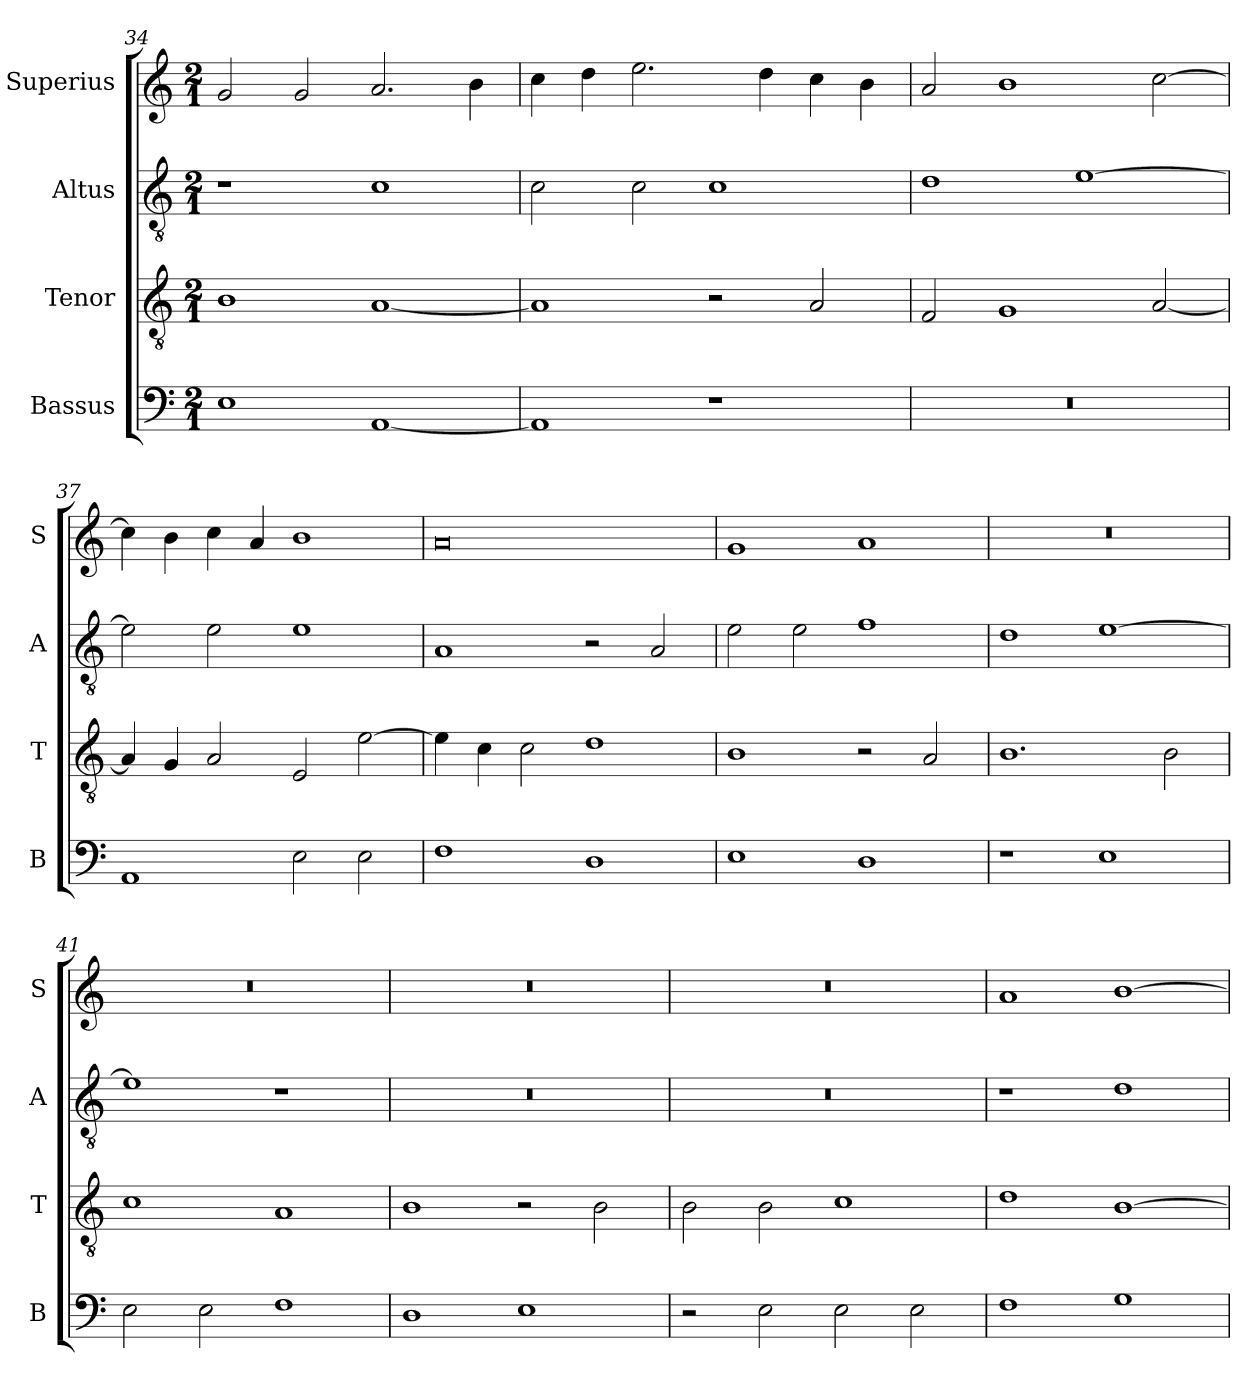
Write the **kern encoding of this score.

**kern	**kern	**kern	**kern
*part4	*part3	*part2	*part1
*staff4	*staff3	*staff2	*staff1
*I"Bassus	*I"Tenor	*I"Altus	*I"Superius
*I'B	*I'T	*I'A	*I'S
*clefF4	*clefGv2	*clefGv2	*clefG2
*k[]	*k[]	*k[]	*k[]
*M2/1	*M2/1	*M2/1	*M2/1
=34	=34	=34	=34
1E	1B	1r	2g/
.	.	.	2g/
[1AA	[1A	1c	2.a/
.	.	.	4b\
=35	=35	=35	=35
1AA]	1A]	2c\	4cc\
.	.	.	4dd\
.	.	2c\	2.ee\
1r	2r	1c	.
.	.	.	4dd\
.	2A/	.	4cc\
.	.	.	4b\
=36	=36	=36	=36
0r	2F/	1d	2a/
.	1G	.	1b
.	.	[1e	.
.	[2A/	.	[2cc\
=37	=37	=37	=37
1AA	4A/]	2e\]	4cc\]
.	4G/	.	4b\
.	2A/	2e\	4cc\
.	.	.	4a/
2E\	2E/	1e	1b
2E\	[2e\	.	.
=38	=38	=38	=38
1F	4e\]	1A	0a
.	4c\	.	.
.	2c\	.	.
1D	1d	2r	.
.	.	2A/	.
=39	=39	=39	=39
1E	1B	2e\	1g
.	.	2e\	.
1D	2r	1f	1a
.	2A/	.	.
=40	=40	=40	=40
1r	1.B	1d	0r
1E	.	[1e	.
.	2B\	.	.
=41	=41	=41	=41
2E\	1c	1e]	0r
2E\	.	.	.
1F	1A	1r	.
=42	=42	=42	=42
1D	1B	0r	0r
1E	2r	.	.
.	2B\	.	.
=43	=43	=43	=43
2r	2B\	0r	0r
2E\	2B\	.	.
2E\	1c	.	.
2E\	.	.	.
=44	=44	=44	=44
1F	1d	1r	1a
1G	[1B	1d	[1b
=	=	=	=
*-	*-	*-	*-
